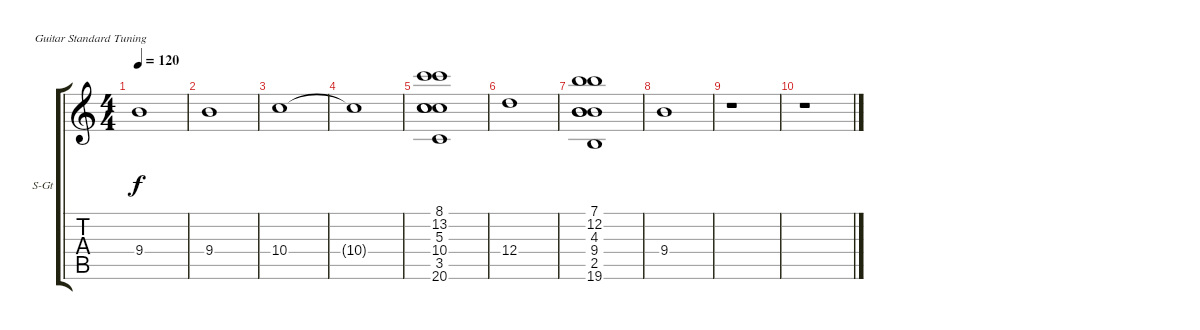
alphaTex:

\bracketExtendMode groupsimilarinstruments
\firstSystemTrackNameOrientation horizontal
\otherSystemsTrackNameOrientation horizontal
\track ("Хор" "S-Gt") {instrument choiraahs}
\staff {score tabs}
\tuning (E4 B3 G3 D3 A2 E2)
\displaytranspose 12
\ts (4 4)
\tempo 120
\clef g2
\ks c
9.4.1{dy f} |
9.4.1 |
10.4.1 |
10.4{t}.1 |
(8.1 13.2 5.3 10.4 3.5 20.6).1 |
12.4.1 |
(7.1 12.2 4.3 9.4 2.5 19.6).1 |
9.4.1 |
r.1 |
r.1
